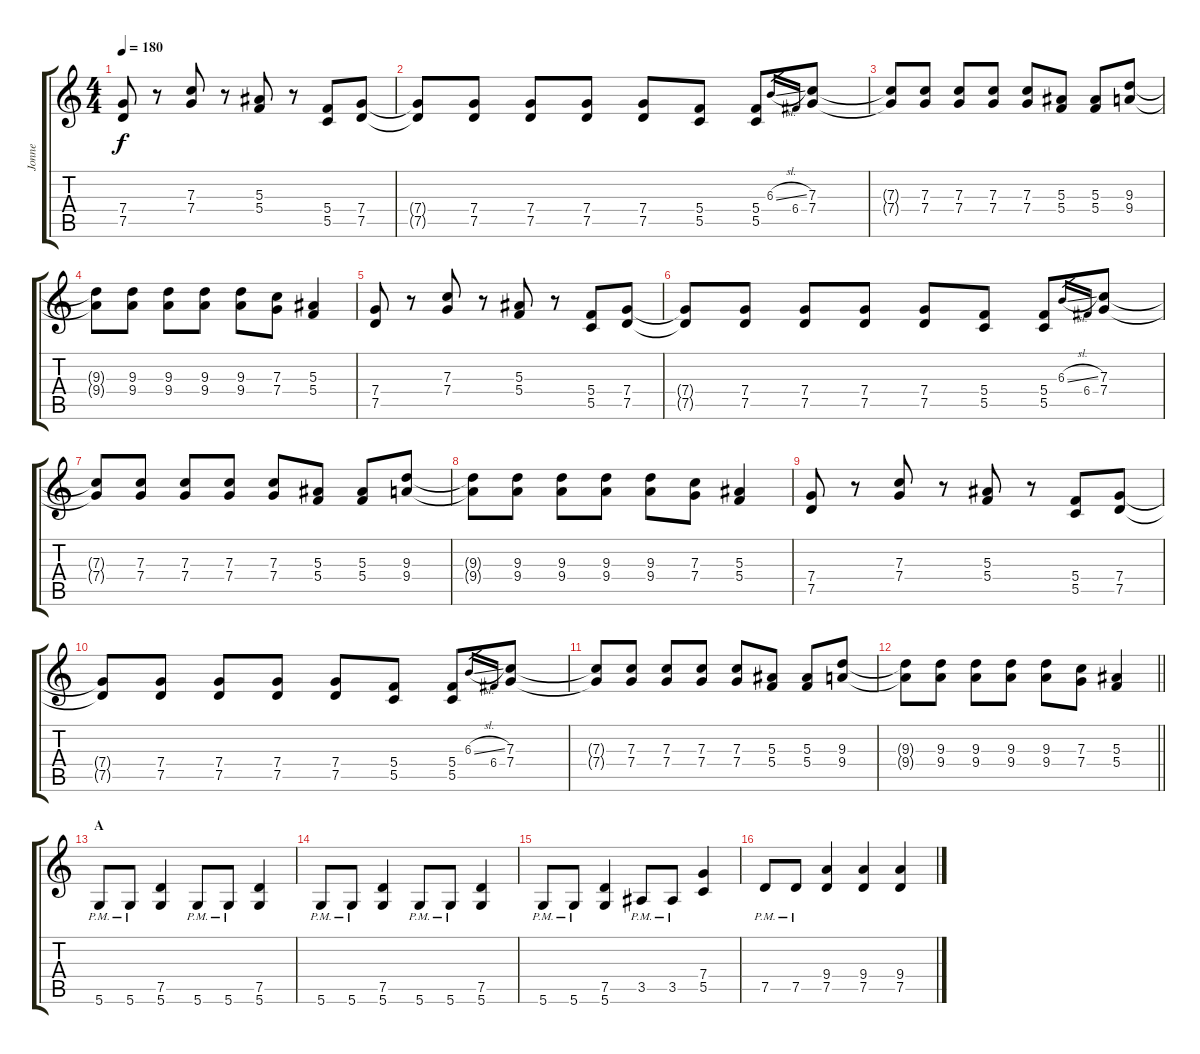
\track ("Jonne" "Jonne") {instrument distortionguitar}
\staff {score tabs}
\tuning (D4 A3 F3 C3 G2 D2) {hide}
\ts (4 4)
\tempo 180
\clef g2
\ks c
(7.4 7.5).8{dy f} r.8 (7.3 7.4).8 r.8 (5.3 5.4).8 r.8 (5.4 5.5).8 (7.4 7.5).8 |
(7.4{t} 7.5{t}).8 (7.4 7.5).8 (7.4 7.5).8 (7.4 7.5).8 (7.4 7.5).8 (5.4 5.5).8 (5.4 5.5).8 6.3{sl}.16{gr} 6.4.16{gr} (7.3 7.4).8 |
(7.3{t} 7.4{t}).8 (7.3 7.4).8 (7.3 7.4).8 (7.3 7.4).8 (7.3 7.4).8 (5.3 5.4).8 (5.3 5.4).8 (9.3 9.4).8 |
(9.3{t} 9.4{t}).8 (9.3 9.4).8 (9.3 9.4).8 (9.3 9.4).8 (9.3 9.4).8 (7.3 7.4).8 (5.3 5.4).4 |
(7.4 7.5).8 r.8 (7.3 7.4).8 r.8 (5.3 5.4).8 r.8 (5.4 5.5).8 (7.4 7.5).8 |
(7.4{t} 7.5{t}).8 (7.4 7.5).8 (7.4 7.5).8 (7.4 7.5).8 (7.4 7.5).8 (5.4 5.5).8 (5.4 5.5).8 6.3{sl}.16{gr} 6.4.16{gr} (7.3 7.4).8 |
(7.3{t} 7.4{t}).8 (7.3 7.4).8 (7.3 7.4).8 (7.3 7.4).8 (7.3 7.4).8 (5.3 5.4).8 (5.3 5.4).8 (9.3 9.4).8 |
(9.3{t} 9.4{t}).8 (9.3 9.4).8 (9.3 9.4).8 (9.3 9.4).8 (9.3 9.4).8 (7.3 7.4).8 (5.3 5.4).4 |
(7.4 7.5).8 r.8 (7.3 7.4).8 r.8 (5.3 5.4).8 r.8 (5.4 5.5).8 (7.4 7.5).8 |
(7.4{t} 7.5{t}).8 (7.4 7.5).8 (7.4 7.5).8 (7.4 7.5).8 (7.4 7.5).8 (5.4 5.5).8 (5.4 5.5).8 6.3{sl}.16{gr} 6.4.16{gr} (7.3 7.4).8 |
(7.3{t} 7.4{t}).8 (7.3 7.4).8 (7.3 7.4).8 (7.3 7.4).8 (7.3 7.4).8 (5.3 5.4).8 (5.3 5.4).8 (9.3 9.4).8 |
\barLineRight lightlight
(9.3{t} 9.4{t}).8 (9.3 9.4).8 (9.3 9.4).8 (9.3 9.4).8 (9.3 9.4).8 (7.3 7.4).8 (5.3 5.4).4 |
\section ("" "A")
5.6{pm}.8 5.6{pm}.8 (7.5 5.6).4 5.6{pm}.8 5.6{pm}.8 (7.5 5.6).4 |
5.6{pm}.8 5.6{pm}.8 (7.5 5.6).4 5.6{pm}.8 5.6{pm}.8 (7.5 5.6).4 |
5.6{pm}.8 5.6{pm}.8 (7.5 5.6).4 3.5{pm}.8 3.5{pm}.8 (7.4 5.5).4 |
7.5{pm}.8 7.5{pm}.8 (9.4 7.5).4 (9.4 7.5).4 (9.4 7.5).4
